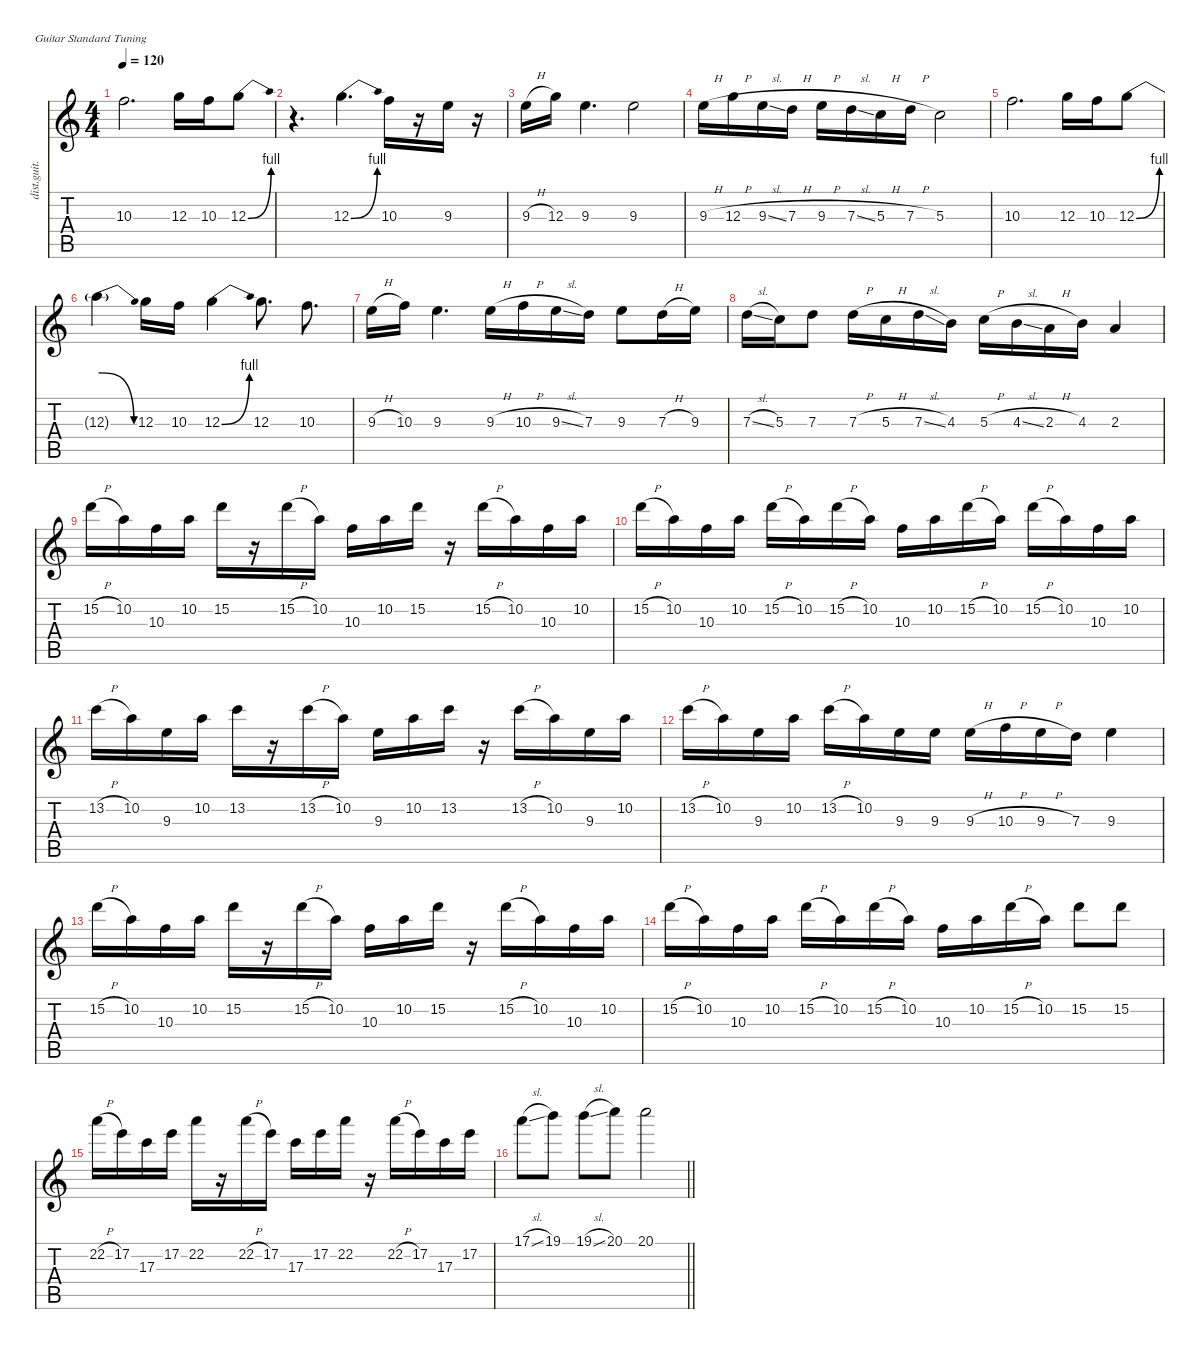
\defaultSystemsLayout 4
\hideDynamics
\bracketExtendMode nobrackets
\otherSystemsTrackNameOrientation horizontal
\track ("Guitar 1" "dist.guit.") {defaultSystemsLayout 4 mute instrument distortionguitar}
\staff {score tabs}
\tuning (E4 B3 G3 D3 A2 E2)
\ts (4 4)
\tempo 120
\clef g2
\ks c
10.3.2{d dy f instrument distortionguitar beam Down} 12.3.16{beam Down} 10.3.16{beam Down} 12.3{be (bend 0 0 15 4)}.8{beam Down} |
r.4{d beam Down} 12.3{be (bend 0 0 15 4)}.4{d beam Down} 10.3.16{beam Down} r.16{beam Down} 9.3.16{beam Down} r.16{beam Down} |
9.3{h}.16{beam Down} 12.3.16{beam Down} 9.3.4{d beam Down} 9.3.2{beam Down} |
9.3{h}.16{beam Down} 12.3{h}.16{beam Down} 9.3{sl}.16{beam Down} 7.3{h}.16{beam Down} 9.3{h}.16{beam Down} 7.3{sl}.16{beam Down} 5.3{h}.16{beam Down} 7.3{h}.16{beam Down} 5.3.2{beam Down} |
10.3.2{d beam Down} 12.3.16{beam Down} 10.3.16{beam Down} 12.3{be (bend 0 0 60 4)}.8{beam Down} |
12.3{be (release 0 4 60 0) t}.4{beam Down} 12.3.16{beam Down} 10.3.16{beam Down} 12.3{be (bend 0 0 15 4)}.4{beam Down} 12.3.8{d beam Down} 10.3.8{d beam Down} |
9.3{h}.16{beam Down} 10.3.16{beam Down} 9.3.4{d beam Down} 9.3{h}.16{beam Down} 10.3{h}.16{beam Down} 9.3{sl}.16{beam Down} 7.3.16{beam Down} 9.3.8{beam Down} 7.3{h}.16{beam Down} 9.3.16{beam Down} |
7.3{sl}.16{beam Down} 5.3.16{beam Down} 7.3.8{beam Down} 7.3{h}.16{beam Down} 5.3{h}.16{beam Down} 7.3{sl}.16{beam Down} 4.3.16{beam Down} 5.3{h}.16{beam Down} 4.3{sl}.16{beam Down} 2.3{h}.16{beam Down} 4.3.16{beam Down} 2.3.4{beam Up} |
15.2{h}.16{beam Down} 10.2.16{beam Down} 10.3.16{beam Down} 10.2.16{beam Down} 15.2.16{beam Down} r.16{beam Down} 15.2{h}.16{beam Down} 10.2.16{beam Down} 10.3.16{beam Down} 10.2.16{beam Down} 15.2.16{beam Down} r.16{beam Down} 15.2{h}.16{beam Down} 10.2.16{beam Down} 10.3.16{beam Down} 10.2.16{beam Down} |
15.2{h}.16{beam Down} 10.2.16{beam Down} 10.3.16{beam Down} 10.2.16{beam Down} 15.2{h}.16{beam Down} 10.2.16{beam Down} 15.2{h}.16{beam Down} 10.2.16{beam Down} 10.3.16{beam Down} 10.2.16{beam Down} 15.2{h}.16{beam Down} 10.2.16{beam Down} 15.2{h}.16{beam Down} 10.2.16{beam Down} 10.3.16{beam Down} 10.2.16{beam Down} |
13.2{h}.16{beam Down} 10.2.16{beam Down} 9.3.16{beam Down} 10.2.16{beam Down} 13.2.16{beam Down} r.16{beam Down} 13.2{h}.16{beam Down} 10.2.16{beam Down} 9.3.16{beam Down} 10.2.16{beam Down} 13.2.16{beam Down} r.16{beam Down} 13.2{h}.16{beam Down} 10.2.16{beam Down} 9.3.16{beam Down} 10.2.16{beam Down} |
13.2{h}.16{beam Down} 10.2.16{beam Down} 9.3.16{beam Down} 10.2.16{beam Down} 13.2{h}.16{beam Down} 10.2.16{beam Down} 9.3.16{beam Down} 9.3.16{beam Down} 9.3{h}.16{beam Down} 10.3{h}.16{beam Down} 9.3{h}.16{beam Down} 7.3.16{beam Down} 9.3.4{beam Down} |
15.2{h}.16{beam Down} 10.2.16{beam Down} 10.3.16{beam Down} 10.2.16{beam Down} 15.2.16{beam Down} r.16{beam Down} 15.2{h}.16{beam Down} 10.2.16{beam Down} 10.3.16{beam Down} 10.2.16{beam Down} 15.2.16{beam Down} r.16{beam Down} 15.2{h}.16{beam Down} 10.2.16{beam Down} 10.3.16{beam Down} 10.2.16{beam Down} |
15.2{h}.16{beam Down} 10.2.16{beam Down} 10.3.16{beam Down} 10.2.16{beam Down} 15.2{h}.16{beam Down} 10.2.16{beam Down} 15.2{h}.16{beam Down} 10.2.16{beam Down} 10.3.16{beam Down} 10.2.16{beam Down} 15.2{h}.16{beam Down} 10.2.16{beam Down} 15.2.8{beam Down} 15.2.8{beam Down} |
22.2{h}.16{beam Down} 17.2.16{beam Down} 17.3.16{beam Down} 17.2.16{beam Down} 22.2.16{beam Down} r.16{beam Down} 22.2{h}.16{beam Down} 17.2.16{beam Down} 17.3.16{beam Down} 17.2.16{beam Down} 22.2.16{beam Down} r.16{beam Down} 22.2{h}.16{beam Down} 17.2.16{beam Down} 17.3.16{beam Down} 17.2.16{beam Down} |
\barLineRight lightlight
17.1{sl}.8{beam Down} 19.1.8{beam Down} 19.1{sl}.8{beam Down} 20.1.8{beam Down} 20.1.2{beam Down}
